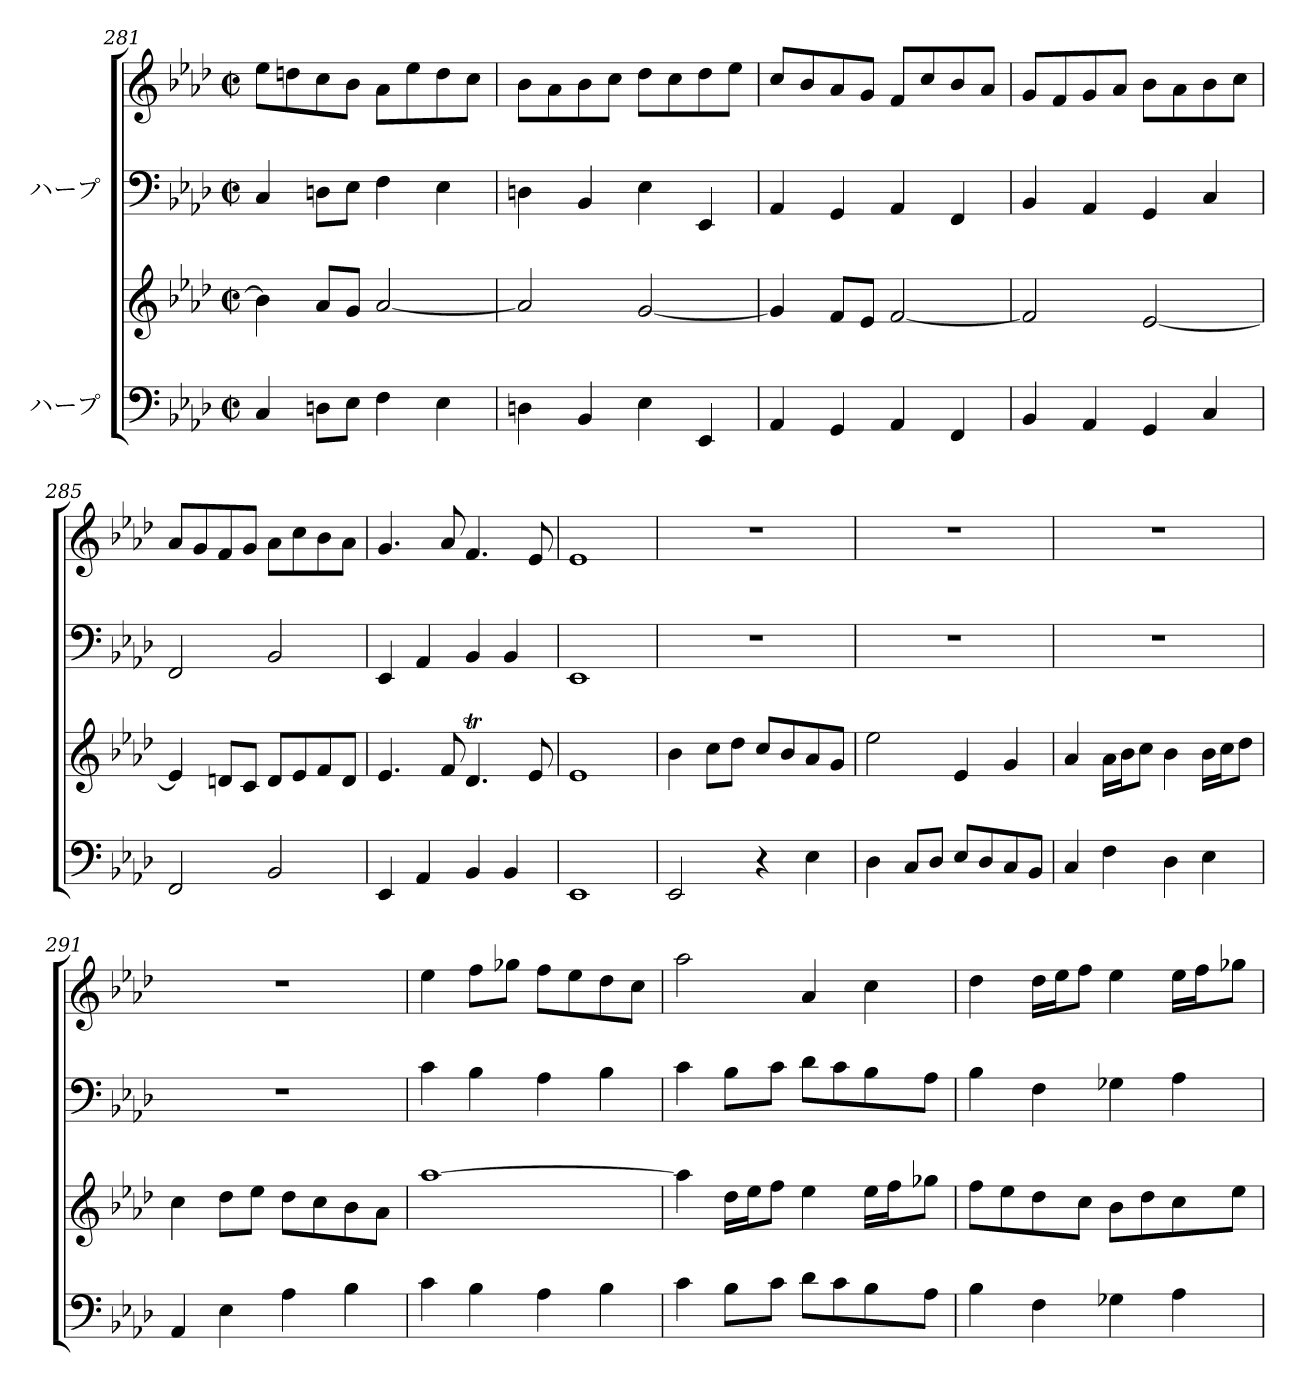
**kern	**kern	**kern	**kern
*part2	*part2	*part1	*part1
*staff4	*staff3	*staff2	*staff1
*I"ハープ	*	*I"ハープ	*
*clefF4	*clefG2	*clefF4	*clefG2
*k[b-e-a-d-]	*k[b-e-a-d-]	*k[b-e-a-d-]	*k[b-e-a-d-]
*M2/2	*M2/2	*M2/2	*M2/2
*met(c|)	*met(c|)	*met(c|)	*met(c|)
=281	=281	=281	=281
4C/	4b-\]	4C/	8ee-\L
.	.	.	8ddn\
8Dn\L	8a-/L	8Dn\L	8cc\
8E-\J	8g/J	8E-\J	8b-\J
4F\	[2a-/	4F\	8a-\L
.	.	.	8ee-\
4E-\	.	4E-\	8dd\
.	.	.	8cc\J
=282	=282	=282	=282
4Dn\	2a-/]	4Dn\	8b-\L
.	.	.	8a-\
4BB-/	.	4BB-/	8b-\
.	.	.	8cc\J
4E-\	[2g/	4E-\	8dd-\L
.	.	.	8cc\
4EE-/	.	4EE-/	8dd-\
.	.	.	8ee-\J
!!LO:LB:g=z
=283	=283	=283	=283
4AA-/	4g/]	4AA-/	8cc/L
.	.	.	8b-/
4GG/	8f/L	4GG/	8a-/
.	8e-/J	.	8g/J
4AA-/	[2f/	4AA-/	8f/L
.	.	.	8cc/
4FF/	.	4FF/	8b-/
.	.	.	8a-/J
=284	=284	=284	=284
4BB-/	2f/]	4BB-/	8g/L
.	.	.	8f/
4AA-/	.	4AA-/	8g/
.	.	.	8a-/J
4GG/	[2e-/	4GG/	8b-\L
.	.	.	8a-\
4C/	.	4C/	8b-\
.	.	.	8cc\J
=285	=285	=285	=285
2FF/	4e-/]	2FF/	8a-/L
.	.	.	8g/
.	8dn/L	.	8f/
.	8c/J	.	8g/J
2BB-/	8d/L	2BB-/	8a-\L
.	8e-/	.	8cc\
.	8f/	.	8b-\
.	8d/J	.	8a-\J
=286	=286	=286	=286
4EE-/	4.e-/	4EE-/	4.g/
4AA-/	.	4AA-/	.
.	8f/	.	8a-/
4BB-/	4.d-T/	4BB-/	4.f/
4BB-/	.	4BB-/	.
.	8e-/	.	8e-/
=287	=287	=287	=287
1EE-	1e-	1EE-	1e-
=288	=288	=288	=288
2EE-/	4b-\	1r	1r
.	8cc\L	.	.
.	8dd-\J	.	.
4r	8cc/L	.	.
.	8b-/	.	.
4E-\	8a-/	.	.
.	8g/J	.	.
!!LO:LB:g=z
=289	=289	=289	=289
4D-\	2ee-\	1r	1r
8C/L	.	.	.
8D-/J	.	.	.
8E-/L	4e-/	.	.
8D-/	.	.	.
8C/	4g/	.	.
8BB-/J	.	.	.
=290	=290	=290	=290
4C/	4a-/	1r	1r
4F\	16a-\LL	.	.
.	16b-\J	.	.
.	8cc\J	.	.
4D-\	4b-\	.	.
4E-\	16b-\LL	.	.
.	16cc\J	.	.
.	8dd-\J	.	.
=291	=291	=291	=291
4AA-/	4cc\	1r	1r
4E-\	8dd-\L	.	.
.	8ee-\J	.	.
4A-\	8dd-\L	.	.
.	8cc\	.	.
4B-\	8b-\	.	.
.	8a-\J	.	.
=292	=292	=292	=292
4c\	[1aa-	4c\	4ee-\
4B-\	.	4B-\	8ff\L
.	.	.	8gg-X\J
4A-\	.	4A-\	8ff\L
.	.	.	8ee-\
4B-\	.	4B-\	8dd-\
.	.	.	8cc\J
=293	=293	=293	=293
4c\	4aa-\]	4c\	2aa-\
8B-\L	16dd-\LL	8B-\L	.
.	16ee-\J	.	.
8c\J	8ff\J	8c\J	.
8d-\L	4ee-\	8d-\L	4a-/
8c\	.	8c\	.
8B-\	16ee-\LL	8B-\	4cc\
.	16ff\J	.	.
8A-\J	8gg-X\J	8A-\J	.
!!LO:PB:g=z
=294	=294	=294	=294
4B-\	8ff\L	4B-\	4dd-\
.	8ee-\	.	.
4F\	8dd-\	4F\	16dd-\LL
.	.	.	16ee-\J
.	8cc\J	.	8ff\J
4G-X\	8b-\L	4G-X\	4ee-\
.	8dd-\	.	.
4A-\	8cc\	4A-\	16ee-\LL
.	.	.	16ff\J
.	8ee-\J	.	8gg-X\J
=	=	=	=
*-	*-	*-	*-
